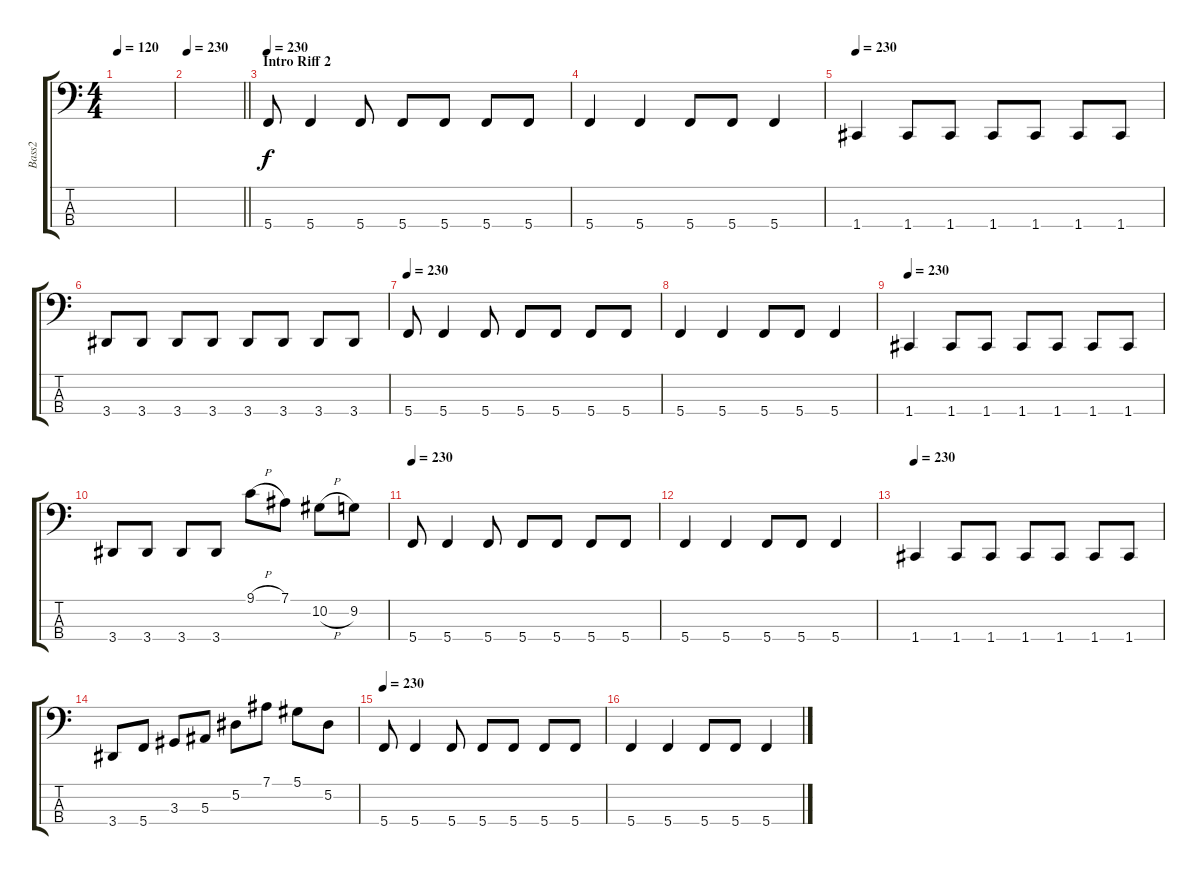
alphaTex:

\track ("Bass2" "Bass2") {instrument electricbasspick}
\staff {score tabs}
\tuning (Eb2 Bb1 F1 C1) {hide}
\ts (4 4)
\tempo 120
\clef f4
\ks c
|
\tempo 230
\barLineRight lightlight
|
\section ("" "Intro Riff 2")
\tempo 230
5.4.8 5.4.4 5.4.8 5.4.8 5.4.8 5.4.8 5.4.8 |
5.4.4 5.4.4 5.4.8 5.4.8 5.4.4 |
\tempo 230
1.4.4 1.4.8 1.4.8 1.4.8 1.4.8 1.4.8 1.4.8 |
3.4.8 3.4.8 3.4.8 3.4.8 3.4.8 3.4.8 3.4.8 3.4.8 |
\tempo 230
5.4.8 5.4.4 5.4.8 5.4.8 5.4.8 5.4.8 5.4.8 |
5.4.4 5.4.4 5.4.8 5.4.8 5.4.4 |
\tempo 230
1.4.4 1.4.8 1.4.8 1.4.8 1.4.8 1.4.8 1.4.8 |
3.4.8 3.4.8 3.4.8 3.4.8 9.1{h}.8 7.1.8 10.2{h}.8 9.2.8 |
\tempo 230
5.4.8 5.4.4 5.4.8 5.4.8 5.4.8 5.4.8 5.4.8 |
5.4.4 5.4.4 5.4.8 5.4.8 5.4.4 |
\tempo 230
1.4.4 1.4.8 1.4.8 1.4.8 1.4.8 1.4.8 1.4.8 |
3.4.8 5.4.8 3.3.8 5.3.8 5.2.8 7.1.8 5.1.8 5.2.8 |
\tempo 230
5.4.8 5.4.4 5.4.8 5.4.8 5.4.8 5.4.8 5.4.8 |
5.4.4 5.4.4 5.4.8 5.4.8 5.4.4
